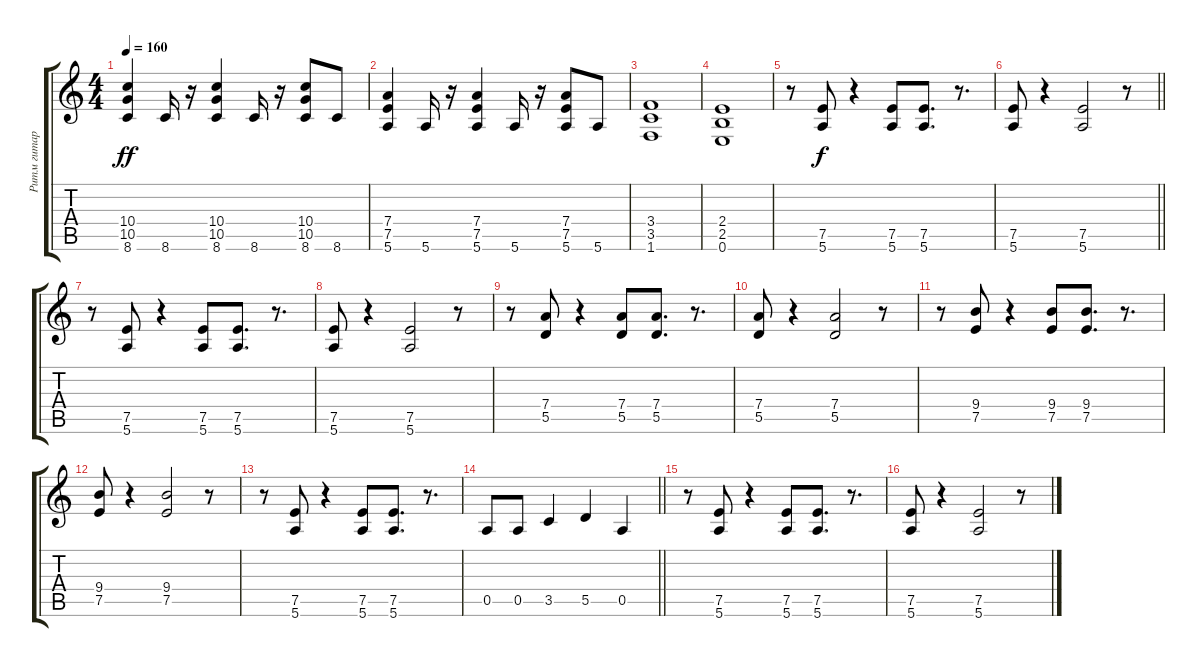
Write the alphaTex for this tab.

\track ("Ритм гитара" "Ритм гитар") {instrument overdrivenguitar}
\staff {score tabs}
\tuning (E4 B3 G3 D3 A2 E2) {hide}
\ts (4 4)
\tempo 160
\clef g2
\ks c
(10.4 10.5 8.6).4{dy ff} 8.6.16 r.16 (10.4 10.5 8.6).4 8.6.16 r.16 (10.4 10.5 8.6).8 8.6.8 |
(7.4 7.5 5.6).4 5.6.16 r.16 (7.4 7.5 5.6).4 5.6.16 r.16 (7.4 7.5 5.6).8 5.6.8 |
(3.4 3.5 1.6).1 |
(2.4 2.5 0.6).1 |
r.8 (7.5 5.6).8{dy f} r.4 (7.5 5.6).8 (7.5 5.6).8{d} r.8{d} |
\barLineRight lightlight
(7.5 5.6).8 r.4 (7.5 5.6).2 r.8 |
r.8 (7.5 5.6).8 r.4 (7.5 5.6).8 (7.5 5.6).8{d} r.8{d} |
(7.5 5.6).8 r.4 (7.5 5.6).2 r.8 |
r.8 (7.4 5.5).8 r.4 (7.4 5.5).8 (7.4 5.5).8{d} r.8{d} |
(7.4 5.5).8 r.4 (7.4 5.5).2 r.8 |
r.8 (9.4 7.5).8 r.4 (9.4 7.5).8 (9.4 7.5).8{d} r.8{d} |
(9.4 7.5).8 r.4 (9.4 7.5).2 r.8 |
r.8 (7.5 5.6).8 r.4 (7.5 5.6).8 (7.5 5.6).8{d} r.8{d} |
\barLineRight lightlight
0.5.8 0.5.8 3.5.4 5.5.4 0.5.4 |
r.8 (7.5 5.6).8 r.4 (7.5 5.6).8 (7.5 5.6).8{d} r.8{d} |
(7.5 5.6).8 r.4 (7.5 5.6).2 r.8
